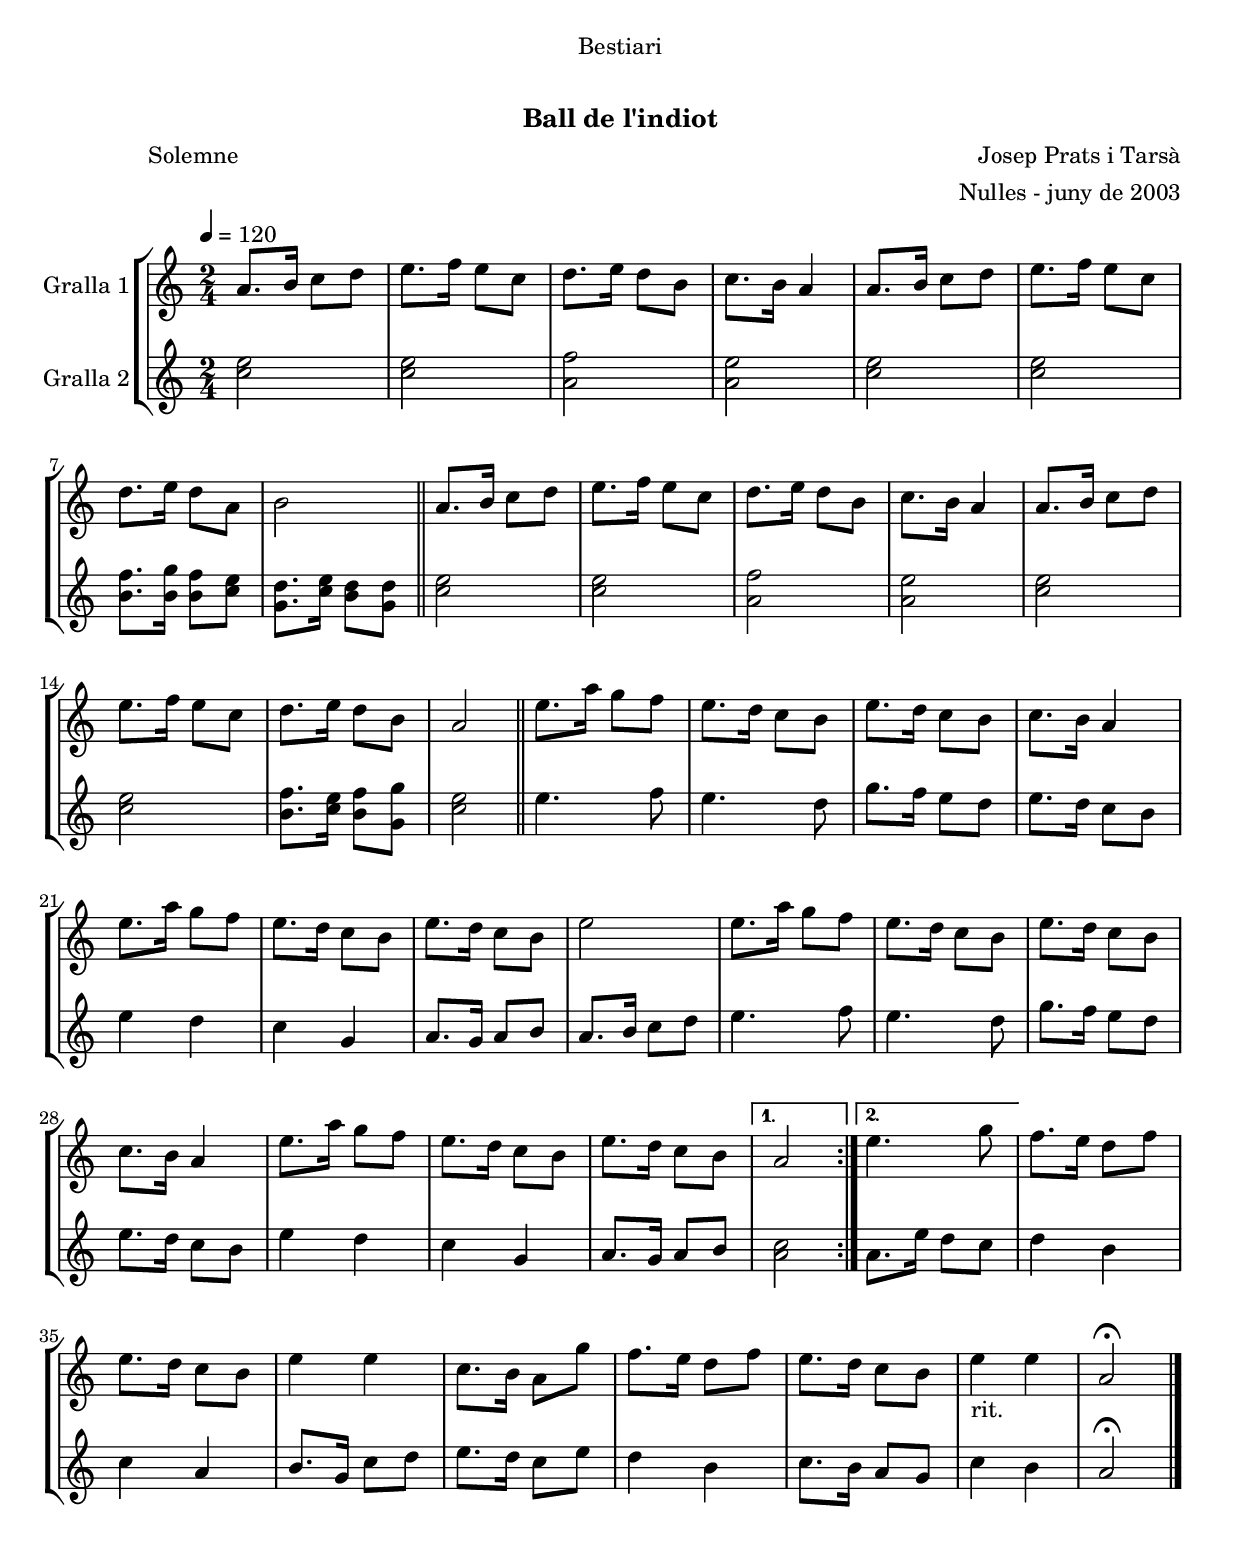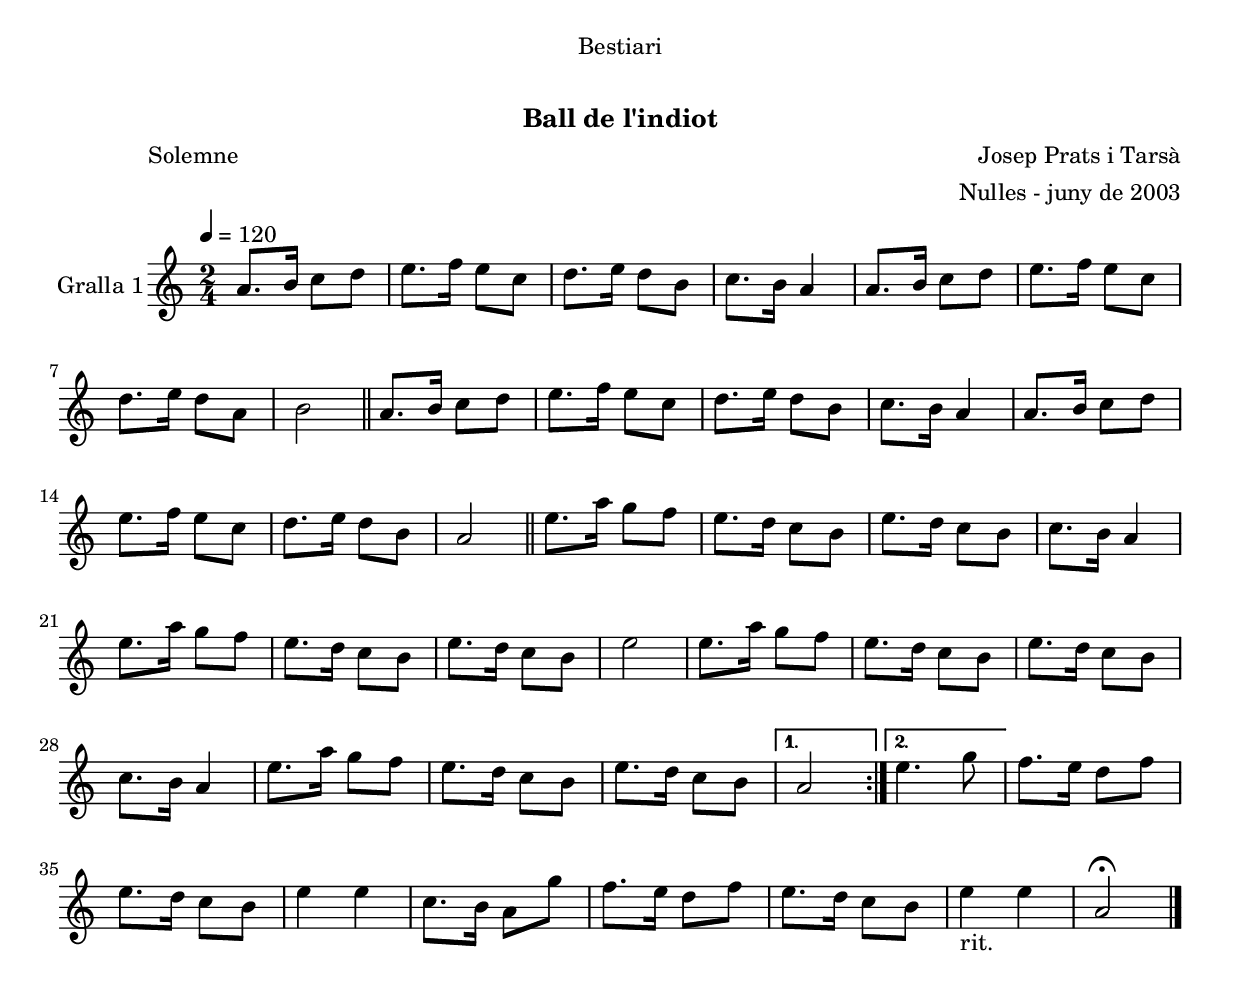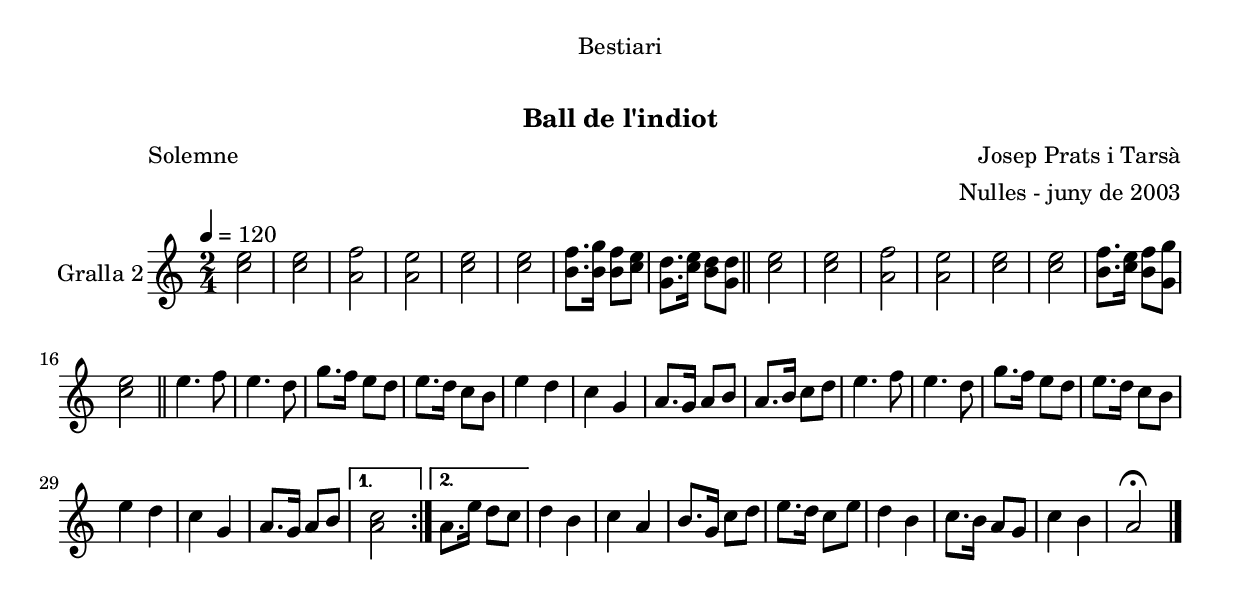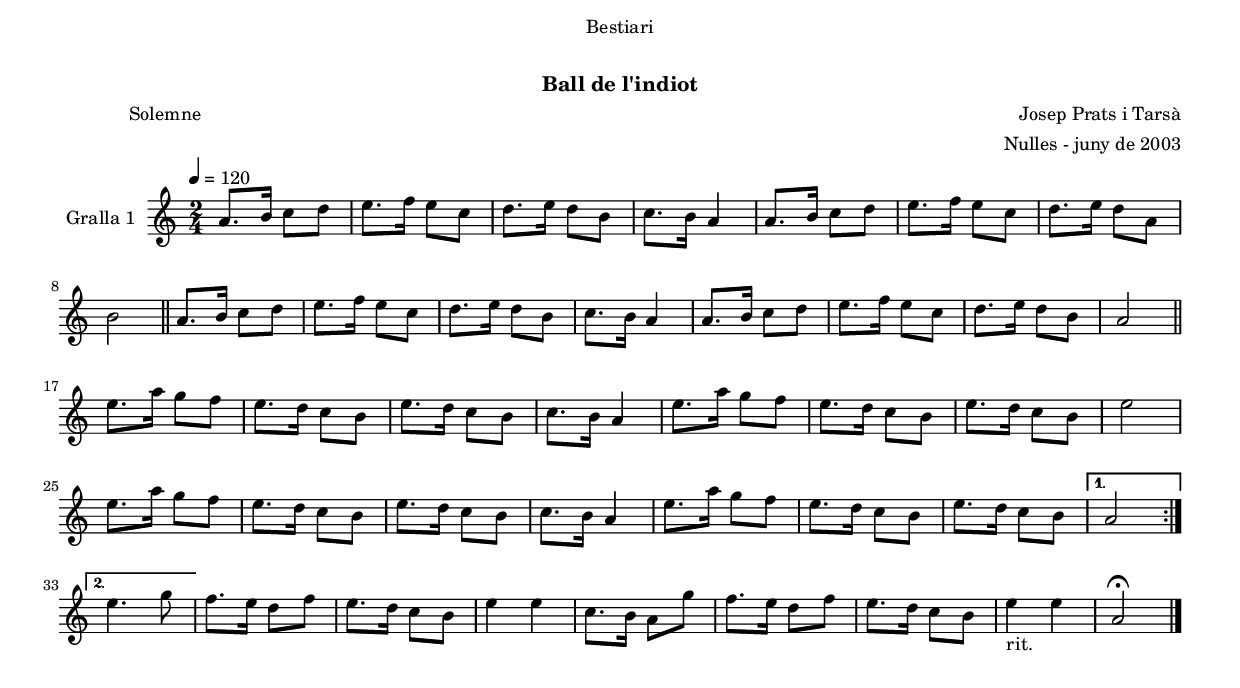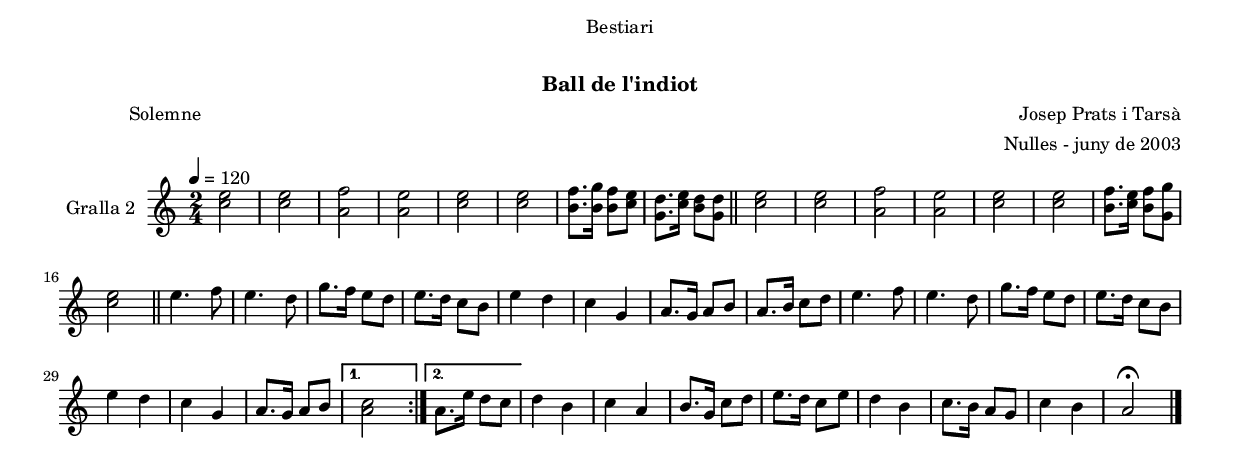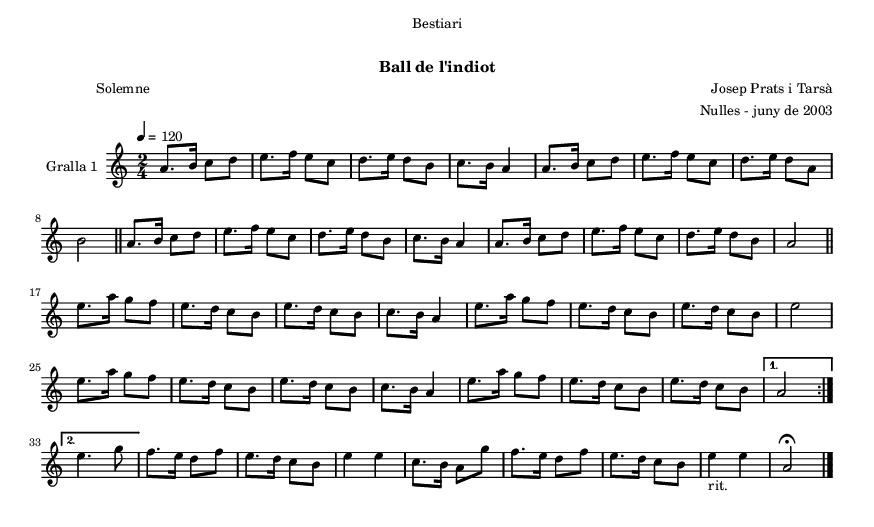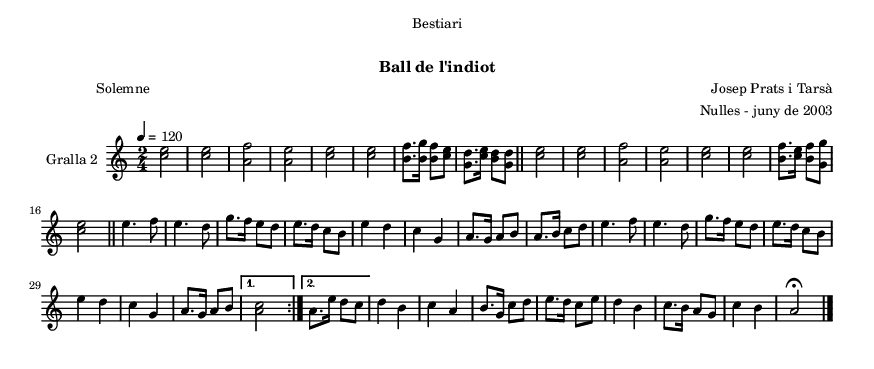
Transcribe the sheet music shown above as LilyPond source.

\version "2.16.0"

\header {
  dedication="Bestiari"
  title="   "
  subtitle="Ball de l'indiot"
  subsubtitle=""
  poet="              Solemne"
  meter=""
  piece=""
  composer="Josep Prats i Tarsà"
  arranger="Nulles - juny de 2003"
  opus=""
  instrument=""
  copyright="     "
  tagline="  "
}

liniaroAa =
\relative a'
{
  \tempo 4=120
  \clef treble
  \key c \major
  \time 2/4
  \repeat volta 2 { a8. b16 c8 d  |
  e8. f16 e8 c  |
  d8. e16 d8 b  |
  c8. b16 a4  |
  %05
  a8. b16 c8 d  |
  e8. f16 e8 c  |
  d8. e16 d8 a  |
  b2  \bar "||"
  a8. b16 c8 d  |
  %10
  e8. f16 e8 c  |
  d8. e16 d8 b  |
  c8. b16 a4  |
  a8. b16 c8 d  |
  e8. f16 e8 c  |
  %15
  d8. e16 d8 b  |
  a2  \bar "||"
  e'8. a16 g8 f  |
  e8. d16 c8 b  |
  e8. d16 c8 b  |
  %20
  c8. b16 a4  |
  e'8. a16 g8 f  |
  e8. d16 c8 b  |
  e8. d16 c8 b  |
  e2  |
  %25
  e8. a16 g8 f  |
  e8. d16 c8 b  |
  e8. d16 c8 b  |
  c8. b16 a4  |
  e'8. a16 g8 f  |
  %30
  e8. d16 c8 b  |
  e8. d16 c8 b }
  \alternative { { a2 }
  { e'4. g8 } }
  f8. e16 d8 f  |
  %35
  e8. d16 c8 b  |
  e4 e  |
  c8. b16 a8 g'  |
  f8. e16 d8 f  |
  e8. d16 c8 b  |
  %40
  e4 _"rit." e  |
  a,2\fermata  \bar "|."
}

liniaroAb =
\relative c''
{
  \tempo 4=120
  \clef treble
  \key c \major
  \time 2/4
  \repeat volta 2 { <c e>2  |
  <c e>2  |
  <a f'>2  |
  <a e'>2  |
  %05
  <c e>2  |
  <c e>2  |
  <b f'>8. <b g'>16 <b f'>8 <c e>  |
  <g d'>8. <c e>16 <b d>8 <g d'>  \bar "||"
  <c e>2  |
  %10
  <c e>2  |
  <a f'>2  |
  <a e'>2  |
  <c e>2  |
  <c e>2  |
  %15
  <b f'>8. <c e>16 <b f'>8 <g g'>  |
  <c e>2  \bar "||"
  e4. f8  |
  e4. d8  |
  g8. f16 e8 d  |
  %20
  e8. d16 c8 b  |
  e4 d  |
  c4 g  |
  a8. g16 a8 b  |
  a8. b16 c8 d  |
  %25
  e4. f8  |
  e4. d8  |
  g8. f16 e8 d  |
  e8. d16 c8 b  |
  e4 d  |
  %30
  c4 g  |
  a8. g16 a8 b }
  \alternative { { <a c>2 }
  { a8. e'16 d8 c } }
  d4 b  |
  %35
  c4 a  |
  b8. g16 c8 d  |
  e8. d16 c8 e  |
  d4 b  |
  c8. b16 a8 g  |
  %40
  c4 b  |
  a2\fermata  \bar "|."
}

\book {

\paper {
  print-page-number = false
  #(set-paper-size "a4")
  #(layout-set-staff-size 20)
}

\bookpart {
  \score {
    \new StaffGroup {
      \override Score.RehearsalMark #'self-alignment-X = #LEFT
      <<
        \new Staff \with {instrumentName = #"Gralla 1" } \liniaroAa
        \new Staff \with {instrumentName = #"Gralla 2" } \liniaroAb
      >>
    }
    \layout {}
  }\score { \unfoldRepeats
    \new StaffGroup {
      \override Score.RehearsalMark #'self-alignment-X = #LEFT
      <<
        \new Staff \with {instrumentName = #"Gralla 1" } \liniaroAa
        \new Staff \with {instrumentName = #"Gralla 2" } \liniaroAb
      >>
    }
    \midi {}
  }
}

\bookpart {
  \header {}
  \score {
    \new StaffGroup {
      \override Score.RehearsalMark #'self-alignment-X = #LEFT
      <<
        \new Staff \with {instrumentName = #"Gralla 1" } \liniaroAa
      >>
    }
    \layout {}
  }\score { \unfoldRepeats
    \new StaffGroup {
      \override Score.RehearsalMark #'self-alignment-X = #LEFT
      <<
        \new Staff \with {instrumentName = #"Gralla 1" } \liniaroAa
      >>
    }
    \midi {}
  }
}

\bookpart {
  \header {}
  \score {
    \new StaffGroup {
      \override Score.RehearsalMark #'self-alignment-X = #LEFT
      <<
        \new Staff \with {instrumentName = #"Gralla 2" } \liniaroAb
      >>
    }
    \layout {}
  }\score { \unfoldRepeats
    \new StaffGroup {
      \override Score.RehearsalMark #'self-alignment-X = #LEFT
      <<
        \new Staff \with {instrumentName = #"Gralla 2" } \liniaroAb
      >>
    }
    \midi {}
  }
}

}

\book {

\paper {
  print-page-number = false
  #(set-paper-size "a5landscape")
  #(layout-set-staff-size 16)
}

\bookpart {
  \header {}
  \score {
    \new StaffGroup {
      \override Score.RehearsalMark #'self-alignment-X = #LEFT
      <<
        \new Staff \with {instrumentName = #"Gralla 1" } \liniaroAa
      >>
    }
    \layout {}
  }
}

\bookpart {
  \header {}
  \score {
    \new StaffGroup {
      \override Score.RehearsalMark #'self-alignment-X = #LEFT
      <<
        \new Staff \with {instrumentName = #"Gralla 2" } \liniaroAb
      >>
    }
    \layout {}
  }
}

}

\book {

\paper {
  print-page-number = false
  #(set-paper-size "a6landscape")
  #(layout-set-staff-size 12)
}

\bookpart {
  \header {}
  \score {
    \new StaffGroup {
      \override Score.RehearsalMark #'self-alignment-X = #LEFT
      <<
        \new Staff \with {instrumentName = #"Gralla 1" } \liniaroAa
      >>
    }
    \layout {}
  }
}

\bookpart {
  \header {}
  \score {
    \new StaffGroup {
      \override Score.RehearsalMark #'self-alignment-X = #LEFT
      <<
        \new Staff \with {instrumentName = #"Gralla 2" } \liniaroAb
      >>
    }
    \layout {}
  }
}

}

